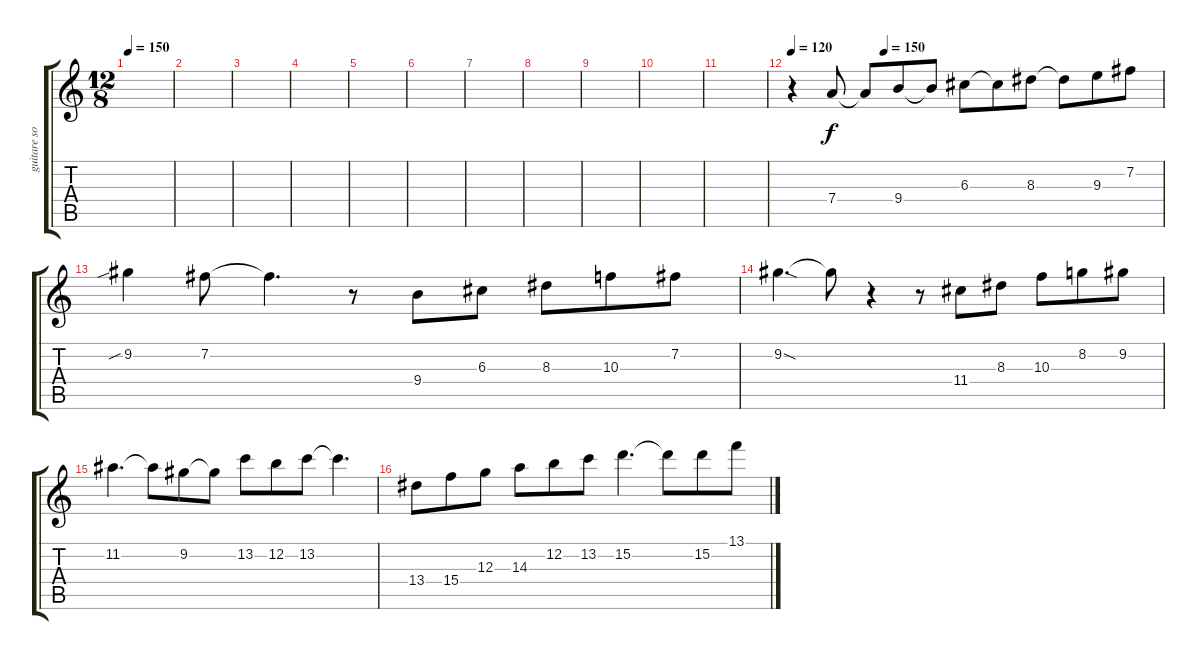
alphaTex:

\track ("guitare solo" "guitare so") {instrument overdrivenguitar}
\staff {score tabs}
\tuning (E4 B3 G3 D3 A2 E2) {hide}
\ts (12 8)
\tempo 150
\clef g2
\ks c
|
|
|
|
|
|
|
|
|
|
|
\tempo 120
\tempo (150 0.25)
r.4 7.4.8 7.4{t}.8 9.4.8 9.4{t}.8 6.3.8 6.3{t}.8 8.3.8 8.3{t}.8 9.3.8 7.2.8 |
9.2{sib}.4 7.2.8 7.2{t}.4{d} r.8 9.4.8 6.3.8 8.3.8 10.3.8 7.2.8 |
9.2{sod}.4{d} 9.2{t}.8 r.4 r.8 11.4.8 8.3.8 10.3.8 8.2.8 9.2.8 |
11.2.4{d} 11.2{t}.8 9.2.8 9.2{t}.8 13.2.8 12.2.8 13.2.8 13.2{t}.4{d} |
13.4.8 15.4.8 12.3.8 14.3.8 12.2.8 13.2.8 15.2.4{d} 15.2{t}.8 15.2.8 13.1.8
